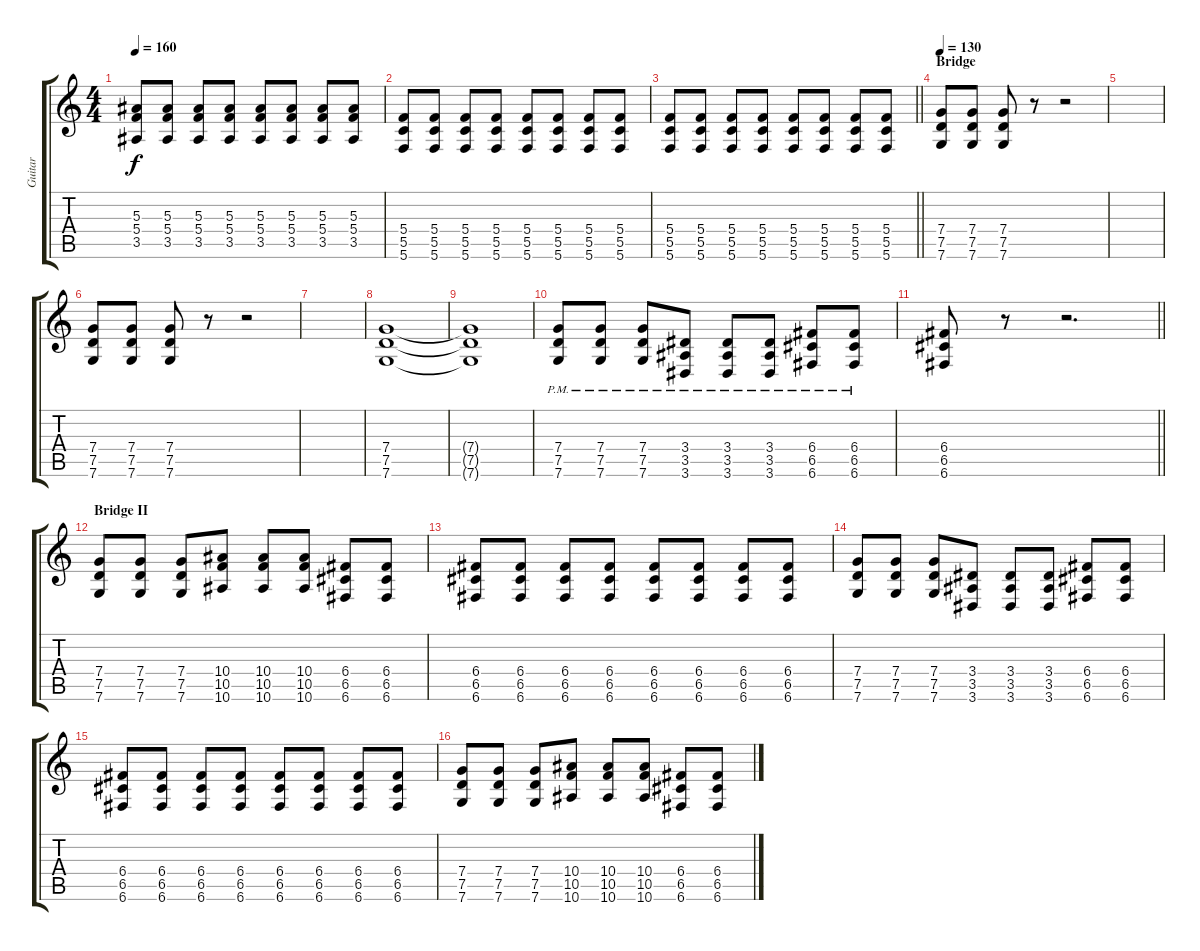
\track ("Guitar" "Guitar") {instrument distortionguitar}
\staff {score tabs}
\tuning (D4 A3 F3 C3 G2 C2) {hide}
\ts (4 4)
\tempo 160
\clef g2
\ks c
(5.3 5.4 3.5).8{dy f} (5.3 5.4 3.5).8 (5.3 5.4 3.5).8 (5.3 5.4 3.5).8 (5.3 5.4 3.5).8 (5.3 5.4 3.5).8 (5.3 5.4 3.5).8 (5.3 5.4 3.5).8 |
(5.4 5.5 5.6).8 (5.4 5.5 5.6).8 (5.4 5.5 5.6).8 (5.4 5.5 5.6).8 (5.4 5.5 5.6).8 (5.4 5.5 5.6).8 (5.4 5.5 5.6).8 (5.4 5.5 5.6).8 |
\barLineRight lightlight
(5.4 5.5 5.6).8 (5.4 5.5 5.6).8 (5.4 5.5 5.6).8 (5.4 5.5 5.6).8 (5.4 5.5 5.6).8 (5.4 5.5 5.6).8 (5.4 5.5 5.6).8 (5.4 5.5 5.6).8 |
\section ("" "Bridge")
\tempo 130
(7.4 7.5 7.6).8 (7.4 7.5 7.6).8 (7.4 7.5 7.6).8 r.8 r.2 |
|
(7.4 7.5 7.6).8 (7.4 7.5 7.6).8 (7.4 7.5 7.6).8 r.8 r.2 |
|
(7.4 7.5 7.6).1 |
(7.4{t} 7.5{t} 7.6{t}).1 |
(7.4{pm} 7.5{pm} 7.6{pm}).8 (7.4{pm} 7.5{pm} 7.6{pm}).8 (7.4{pm} 7.5{pm} 7.6{pm}).8 (3.4{pm} 3.5{pm} 3.6{pm}).8 (3.4{pm} 3.5{pm} 3.6{pm}).8 (3.4{pm} 3.5{pm} 3.6{pm}).8 (6.4{pm} 6.5{pm} 6.6{pm}).8 (6.4{pm} 6.5{pm} 6.6{pm}).8 |
\barLineRight lightlight
(6.4 6.5 6.6).8 r.8 r.2{d} |
\section ("" "Bridge II")
(7.4 7.5 7.6).8 (7.4 7.5 7.6).8 (7.4 7.5 7.6).8 (10.4 10.5 10.6).8 (10.4 10.5 10.6).8 (10.4 10.5 10.6).8 (6.4 6.5 6.6).8 (6.4 6.5 6.6).8 |
(6.4 6.5 6.6).8 (6.4 6.5 6.6).8 (6.4 6.5 6.6).8 (6.4 6.5 6.6).8 (6.4 6.5 6.6).8 (6.4 6.5 6.6).8 (6.4 6.5 6.6).8 (6.4 6.5 6.6).8 |
(7.4 7.5 7.6).8 (7.4 7.5 7.6).8 (7.4 7.5 7.6).8 (3.4 3.5 3.6).8 (3.4 3.5 3.6).8 (3.4 3.5 3.6).8 (6.4 6.5 6.6).8 (6.4 6.5 6.6).8 |
(6.4 6.5 6.6).8 (6.4 6.5 6.6).8 (6.4 6.5 6.6).8 (6.4 6.5 6.6).8 (6.4 6.5 6.6).8 (6.4 6.5 6.6).8 (6.4 6.5 6.6).8 (6.4 6.5 6.6).8 |
(7.4 7.5 7.6).8 (7.4 7.5 7.6).8 (7.4 7.5 7.6).8 (10.4 10.5 10.6).8 (10.4 10.5 10.6).8 (10.4 10.5 10.6).8 (6.4 6.5 6.6).8 (6.4 6.5 6.6).8
